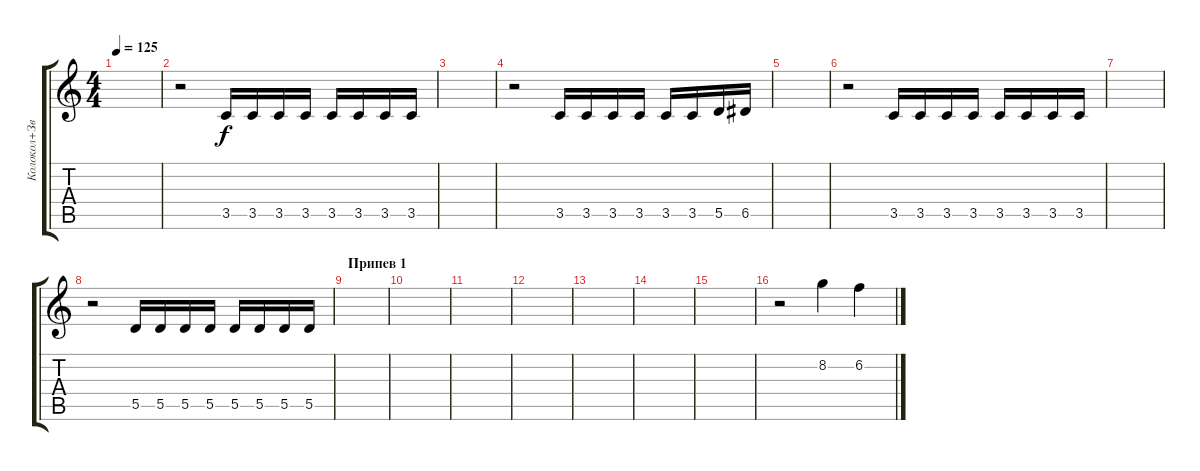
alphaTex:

\track ("Колокол+Звук" "Колокол+Зв") {instrument synthbass1}
\staff {score tabs}
\tuning (E4 B3 G3 D3 A2 E2) {hide}
\ts (4 4)
\tempo 125
\clef g2
\ks c
|
r.2 3.5.16{volume 7 balance 0} 3.5.16 3.5.16 3.5.16 3.5.16 3.5.16 3.5.16 3.5.16 |
|
r.2 3.5.16{volume 12 balance 16} 3.5.16 3.5.16 3.5.16 3.5.16 3.5.16 5.5.16 6.5.16 |
|
r.2 3.5.16{volume 7 balance 0} 3.5.16 3.5.16 3.5.16 3.5.16 3.5.16 3.5.16 3.5.16 |
|
r.2 5.5.16{volume 15 balance 16} 5.5.16 5.5.16 5.5.16 5.5.16 5.5.16 5.5.16 5.5.16 |
\section ("" "Припев 1")
|
|
|
|
|
|
|
r.2 8.2.4{volume 8 balance 16 instrument tubularbells} 6.2.4{volume 9 balance 8}
